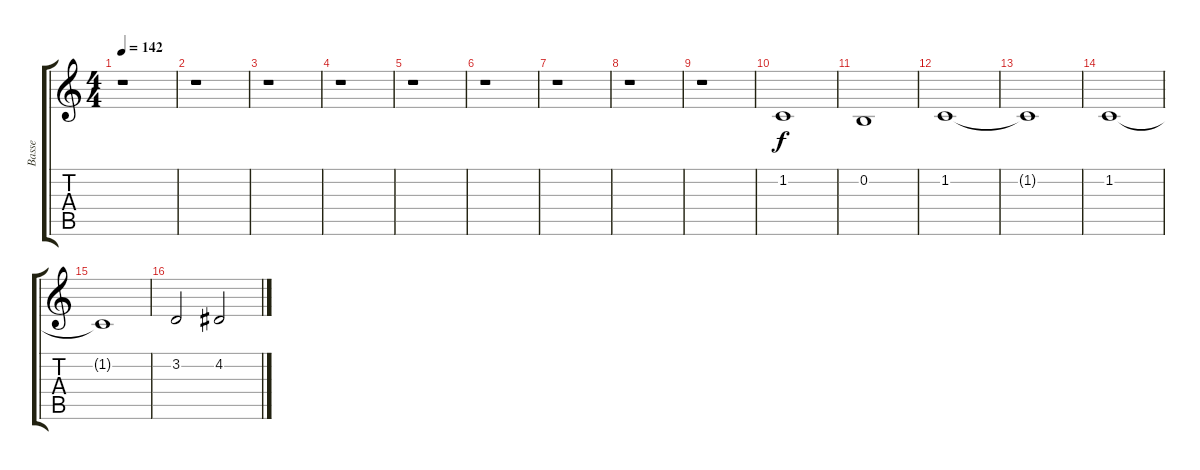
\track ("Basse" "Basse") {instrument fx7echoes}
\staff {score tabs}
\tuning (E4 B3 G3 D3 A2 E2) {hide}
\ts (4 4)
\tempo 142
\clef g2
\ks c
r.1{dy f instrument fx7echoes} |
r.1 |
r.1 |
r.1 |
r.1 |
r.1 |
r.1 |
r.1 |
r.1 |
1.2.1{volume 7 balance 3} |
0.2.1 |
1.2.1 |
1.2{t}.1 |
1.2.1 |
1.2{t}.1 |
3.2.2 4.2.2
